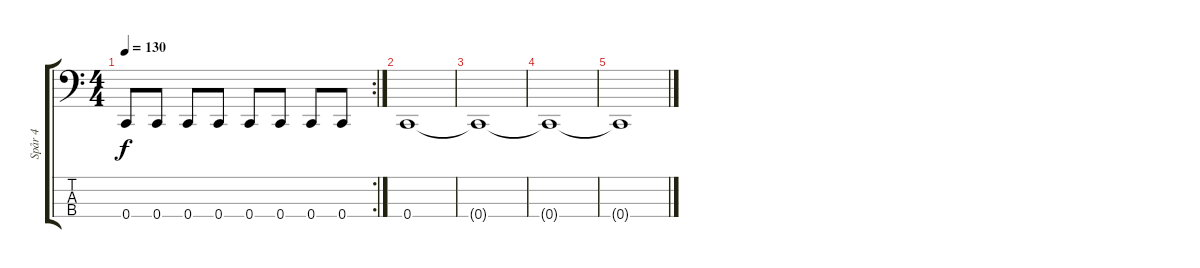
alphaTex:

\track ("Spår 4" "Spår 4") {instrument electricbasspick}
\staff {score tabs}
\tuning (F2 C2 G1 C1) {hide}
\rc 2
\ts (4 4)
\tempo 130
\clef f4
\ks c
0.4.8{dy f} 0.4.8 0.4.8 0.4.8 0.4.8 0.4.8 0.4.8 0.4.8 |
0.4.1 |
0.4{t}.1 |
0.4{t}.1 |
0.4{t}.1
